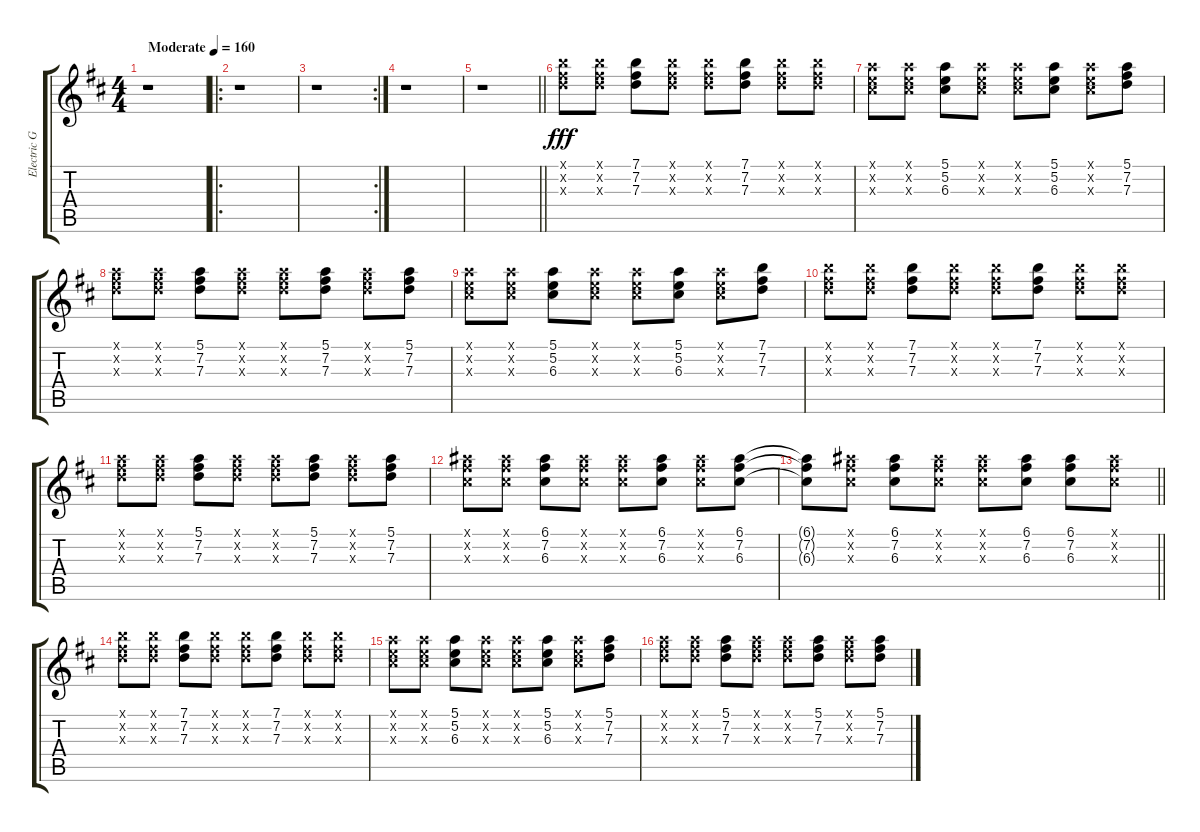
\track ("Electric Guitar 2 (Nick)" "Electric G") {instrument overdrivenguitar}
\staff {score tabs}
\tuning (E4 B3 G3 D3 A2 E2) {hide}
\ts (4 4)
\tempo (160 "Moderate")
\clef g2
\ks d
r.1{dy fff instrument overdrivenguitar} |
\ro
r.1 |
\rc 2
r.1 |
r.1 |
\barLineRight lightlight
r.1 |
(7.1{x} 7.2{x} 7.3{x}).8 (7.1{x} 7.2{x} 7.3{x}).8 (7.1 7.2 7.3).8 (7.1{x} 7.2{x} 7.3{x}).8 (7.1{x} 7.2{x} 7.3{x}).8 (7.1 7.2 7.3).8 (7.1{x} 7.2{x} 7.3{x}).8 (7.1{x} 7.2{x} 7.3{x}).8 |
(5.1{x} 5.2{x} 6.3{x}).8 (5.1{x} 5.2{x} 6.3{x}).8 (5.1 5.2 6.3).8 (5.1{x} 5.2{x} 6.3{x}).8 (5.1{x} 5.2{x} 6.3{x}).8 (5.1 5.2 6.3).8 (5.1{x} 5.2{x} 6.3{x}).8 (5.1 7.2 7.3).8 |
(5.1{x} 7.2{x} 7.3{x}).8 (5.1{x} 7.2{x} 7.3{x}).8 (5.1 7.2 7.3).8 (5.1{x} 7.2{x} 7.3{x}).8 (5.1{x} 7.2{x} 7.3{x}).8 (5.1 7.2 7.3).8 (5.1{x} 7.2{x} 7.3{x}).8 (5.1 7.2 7.3).8 |
(5.1{x} 5.2{x} 6.3{x}).8 (5.1{x} 5.2{x} 6.3{x}).8 (5.1 5.2 6.3).8 (5.1{x} 5.2{x} 6.3{x}).8 (5.1{x} 5.2{x} 6.3{x}).8 (5.1 5.2 6.3).8 (5.1{x} 5.2{x} 6.3{x}).8 (7.1 7.2 7.3).8 |
(7.1{x} 7.2{x} 7.3{x}).8 (7.1{x} 7.2{x} 7.3{x}).8 (7.1 7.2 7.3).8 (7.1{x} 7.2{x} 7.3{x}).8 (7.1{x} 7.2{x} 7.3{x}).8 (7.1 7.2 7.3).8 (7.1{x} 7.2{x} 7.3{x}).8 (7.1{x} 7.2{x} 7.3{x}).8 |
(5.1{x} 7.2{x} 7.3{x}).8 (5.1{x} 7.2{x} 7.3{x}).8 (5.1 7.2 7.3).8 (5.1{x} 7.2{x} 7.3{x}).8 (5.1{x} 7.2{x} 7.3{x}).8 (5.1 7.2 7.3).8 (5.1{x} 7.2{x} 7.3{x}).8 (5.1 7.2 7.3).8 |
(6.1{x} 7.2{x} 6.3{x}).8 (6.1{x} 7.2{x} 6.3{x}).8 (6.1 7.2 6.3).8 (6.1{x} 7.2{x} 6.3{x}).8 (6.1{x} 7.2{x} 6.3{x}).8 (6.1 7.2 6.3).8 (6.1{x} 7.2{x} 6.3{x}).8 (6.1 7.2 6.3).8 |
\barLineRight lightlight
(6.1{t} 7.2{t} 6.3{t}).8 (6.1{x} 7.2{x} 6.3{x}).8 (6.1 7.2 6.3).8 (6.1{x} 7.2{x} 6.3{x}).8 (6.1{x} 7.2{x} 6.3{x}).8 (6.1 7.2 6.3).8 (6.1 7.2 6.3).8 (6.1{x} 7.2{x} 6.3{x}).8 |
(7.1{x} 7.2{x} 7.3{x}).8 (7.1{x} 7.2{x} 7.3{x}).8 (7.1 7.2 7.3).8 (7.1{x} 7.2{x} 7.3{x}).8 (7.1{x} 7.2{x} 7.3{x}).8 (7.1 7.2 7.3).8 (7.1{x} 7.2{x} 7.3{x}).8 (7.1{x} 7.2{x} 7.3{x}).8 |
(5.1{x} 5.2{x} 6.3{x}).8 (5.1{x} 5.2{x} 6.3{x}).8 (5.1 5.2 6.3).8 (5.1{x} 5.2{x} 6.3{x}).8 (5.1{x} 5.2{x} 6.3{x}).8 (5.1 5.2 6.3).8 (5.1{x} 5.2{x} 6.3{x}).8 (5.1 7.2 7.3).8 |
(5.1{x} 7.2{x} 7.3{x}).8 (5.1{x} 7.2{x} 7.3{x}).8 (5.1 7.2 7.3).8 (5.1{x} 7.2{x} 7.3{x}).8 (5.1{x} 7.2{x} 7.3{x}).8 (5.1 7.2 7.3).8 (5.1{x} 7.2{x} 7.3{x}).8 (5.1 7.2 7.3).8
